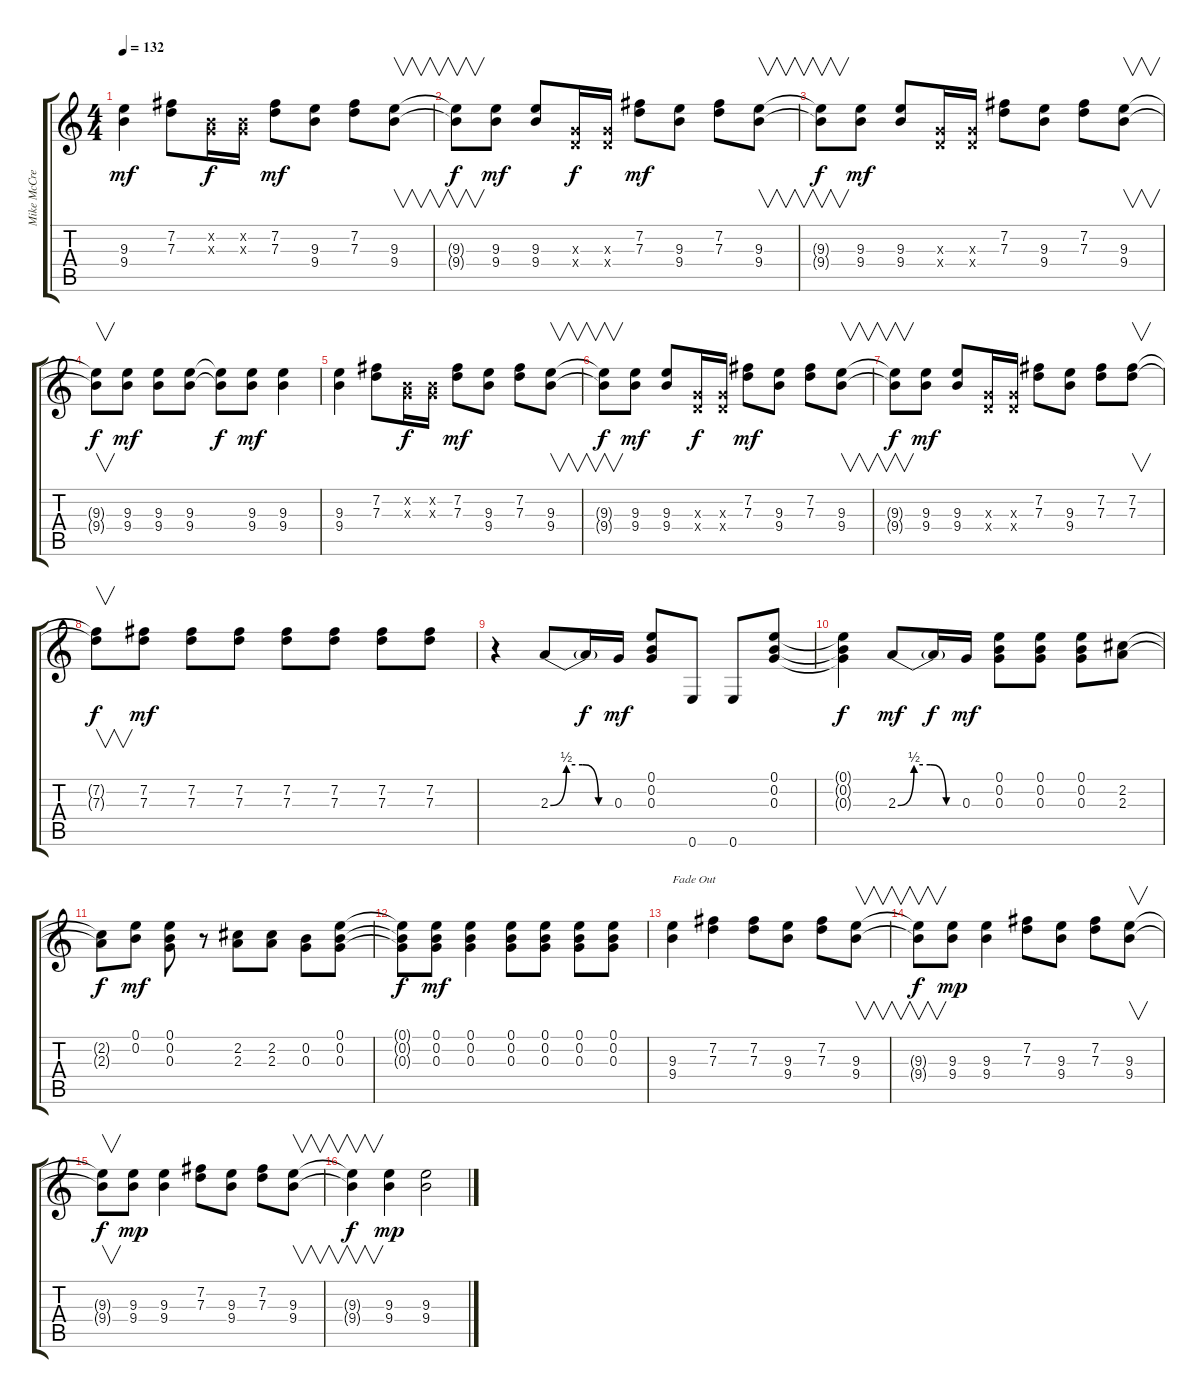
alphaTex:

\track ("Mike McCready" "Mike McCre") {instrument distortionguitar}
\staff {score tabs}
\tuning (E4 B3 G3 D3 A2 E2) {hide}
\ts (4 4)
\tempo 132
\clef g2
\ks c
(9.3 9.4).4{dy mf} (7.2 7.3).8 (0.2{x} 0.3{x}).16{dy f} (0.2{x} 0.3{x}).16 (7.2 7.3).8{dy mf} (9.3 9.4).8 (7.2 7.3).8 (9.3 9.4).8{v} |
(9.3{t} 9.4{t}).8{v dy f} (9.3 9.4).8{dy mf} (9.3 9.4).8 (0.3{x} 0.4{x}).16{dy f} (0.3{x} 0.4{x}).16 (7.2 7.3).8{dy mf} (9.3 9.4).8 (7.2 7.3).8 (9.3 9.4).8{v} |
(9.3{t} 9.4{t}).8{v dy f} (9.3 9.4).8{dy mf} (9.3 9.4).8 (0.3{x} 0.4{x}).16 (0.3{x} 0.4{x}).16 (7.2 7.3).8 (9.3 9.4).8 (7.2 7.3).8 (9.3 9.4).8{v} |
(9.3{t} 9.4{t}).8{v dy f} (9.3 9.4).8{dy mf} (9.3 9.4).8 (9.3 9.4).8 (9.3{t} 9.4{t}).8{dy f} (9.3 9.4).8{dy mf} (9.3 9.4).4 |
(9.3 9.4).4 (7.2 7.3).8 (0.2{x} 0.3{x}).16{dy f} (0.2{x} 0.3{x}).16 (7.2 7.3).8{dy mf} (9.3 9.4).8 (7.2 7.3).8 (9.3 9.4).8{v} |
(9.3{t} 9.4{t}).8{v dy f} (9.3 9.4).8{dy mf} (9.3 9.4).8 (0.3{x} 0.4{x}).16{dy f} (0.3{x} 0.4{x}).16 (7.2 7.3).8{dy mf} (9.3 9.4).8 (7.2 7.3).8 (9.3 9.4).8{v} |
(9.3{t} 9.4{t}).8{v dy f} (9.3 9.4).8{dy mf} (9.3 9.4).8 (0.3{x} 0.4{x}).16 (0.3{x} 0.4{x}).16 (7.2 7.3).8 (9.3 9.4).8 (7.2 7.3).8 (7.2 7.3).8{v} |
(7.2{t} 7.3{t}).8{v dy f} (7.2 7.3).8{dy mf} (7.2 7.3).8 (7.2 7.3).8 (7.2 7.3).8 (7.2 7.3).8 (7.2 7.3).8 (7.2 7.3).8 |
r.4 2.3{be (custom 0 0 15 2 30 2 45 0 60 0)}.8 2.3{t}.16{dy f} 0.3.16{dy mf} (0.1 0.2 0.3).8 0.6.8 0.6.8 (0.1 0.2 0.3).8 |
(0.1{t} 0.2{t} 0.3{t}).4{dy f} 2.3{be (custom 0 0 15 2 30 2 45 0 60 0)}.8{dy mf} 2.3{t}.16{dy f} 0.3.16{dy mf} (0.1 0.2 0.3).8 (0.1 0.2 0.3).8 (0.1 0.2 0.3).8 (2.2 2.3).8 |
(2.2{t} 2.3{t}).8{dy f} (0.1 0.2).8{dy mf} (0.1 0.2 0.3).8 r.8 (2.2 2.3).8 (2.2 2.3).8 (0.2 0.3).8 (0.1 0.2 0.3).8 |
(0.1{t} 0.2{t} 0.3{t}).8{dy f} (0.1 0.2 0.3).8{dy mf} (0.1 0.2 0.3).4 (0.1 0.2 0.3).8 (0.1 0.2 0.3).8 (0.1 0.2 0.3).8 (0.1 0.2 0.3).8 |
(9.3 9.4).4{txt "Fade Out"} (7.2 7.3).4 (7.2 7.3).8 (9.3 9.4).8 (7.2 7.3).8 (9.3 9.4).8{v} |
(9.3{t} 9.4{t}).8{v dy f} (9.3 9.4).8{dy mp} (9.3 9.4).4 (7.2 7.3).8 (9.3 9.4).8 (7.2 7.3).8 (9.3 9.4).8{v} |
(9.3{t} 9.4{t}).8{v dy f} (9.3 9.4).8{dy mp} (9.3 9.4).4 (7.2 7.3).8 (9.3 9.4).8 (7.2 7.3).8 (9.3 9.4).8{v} |
(9.3{t} 9.4{t}).4{v dy f} (9.3 9.4).4{dy mp} (9.3 9.4).2
